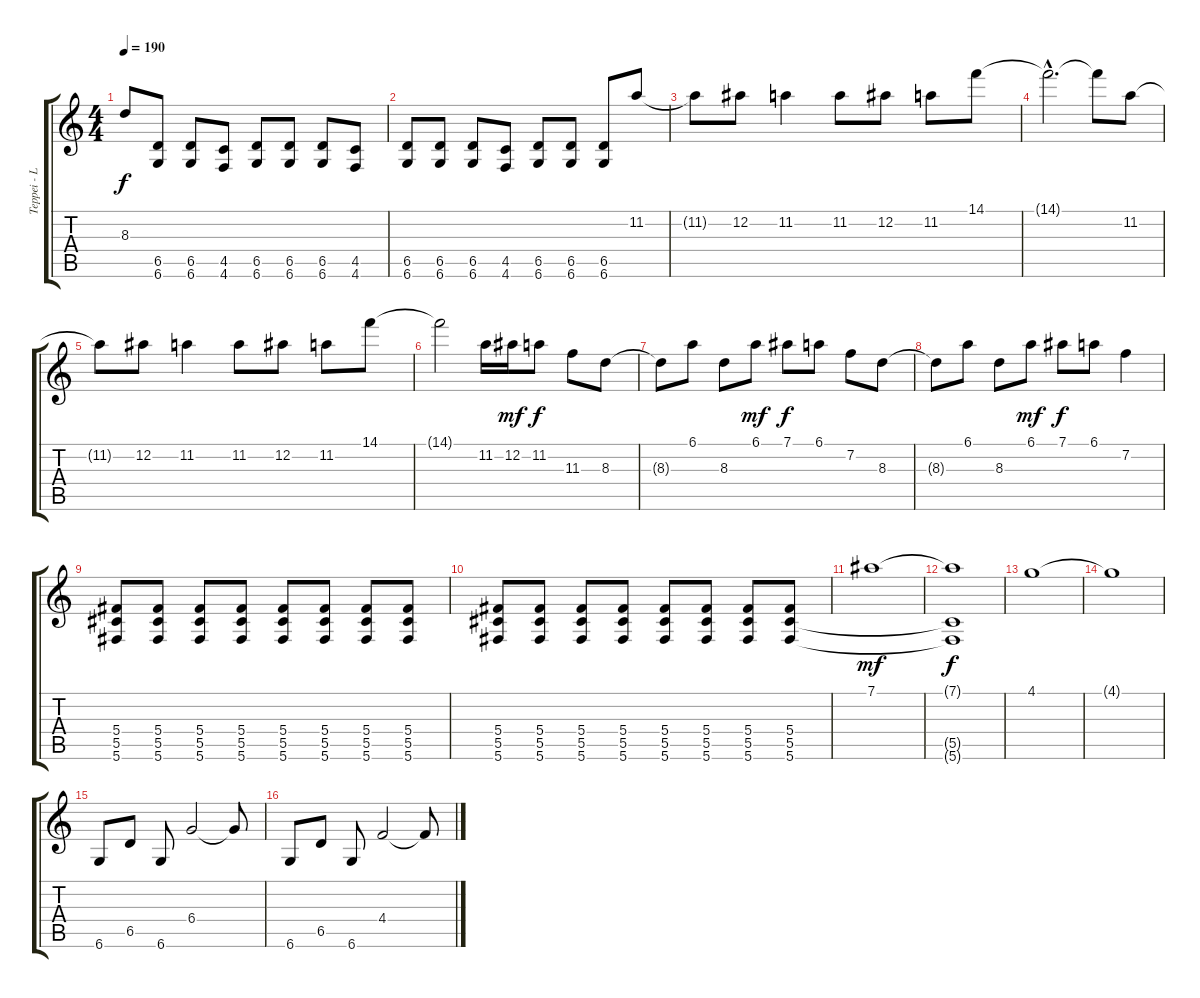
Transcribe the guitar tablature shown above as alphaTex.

\track ("Teppei - Lead" "Teppei - L") {instrument distortionguitar}
\staff {score tabs}
\tuning (Eb4 Bb3 Gb3 Db3 Ab2 Db2) {hide}
\ts (4 4)
\tempo 190
\clef g2
\ks c
8.3{t}.8{dy f} (6.5 6.6).8 (6.5 6.6).8 (4.5 4.6).8 (6.5 6.6).8 (6.5 6.6).8 (6.5 6.6).8 (4.5 4.6).8 |
(6.5 6.6).8 (6.5 6.6).8 (6.5 6.6).8 (4.5 4.6).8 (6.5 6.6).8 (6.5 6.6).8 (6.5 6.6).8 11.2.8 |
11.2{t}.8 12.2.8 11.2.4 11.2.8 12.2.8 11.2.8 14.1.8 |
14.1{hac t}.2{d} 14.1{t}.8 11.2.8 |
11.2{t}.8 12.2.8 11.2.4 11.2.8 12.2.8 11.2.8 14.1.8 |
14.1{t}.2 11.2.16 12.2.16{dy mf} 11.2.8{dy f} 11.3.8 8.3.8 |
8.3{t}.8 6.1.8 8.3.8 6.1.8{dy mf} 7.1.8{dy f} 6.1.8 7.2.8 8.3.8 |
8.3{t}.8 6.1.8 8.3.8 6.1.8{dy mf} 7.1.8{dy f} 6.1.8 7.2.4 |
(5.4 5.5 5.6).8 (5.4 5.5 5.6).8 (5.4 5.5 5.6).8 (5.4 5.5 5.6).8 (5.4 5.5 5.6).8 (5.4 5.5 5.6).8 (5.4 5.5 5.6).8 (5.4 5.5 5.6).8 |
(5.4 5.5 5.6).8 (5.4 5.5 5.6).8 (5.4 5.5 5.6).8 (5.4 5.5 5.6).8 (5.4 5.5 5.6).8 (5.4 5.5 5.6).8 (5.4 5.5 5.6).8 (5.4 5.5 5.6).8 |
7.1.1{dy mf} |
(7.1{t} 5.5{t} 5.6{t}).1{dy f} |
4.1.1 |
4.1{t}.1 |
6.6.8 6.5.8 6.6.8 6.4.2 6.4{t}.8 |
6.6.8 6.5.8 6.6.8 4.4.2 4.4{t}.8
